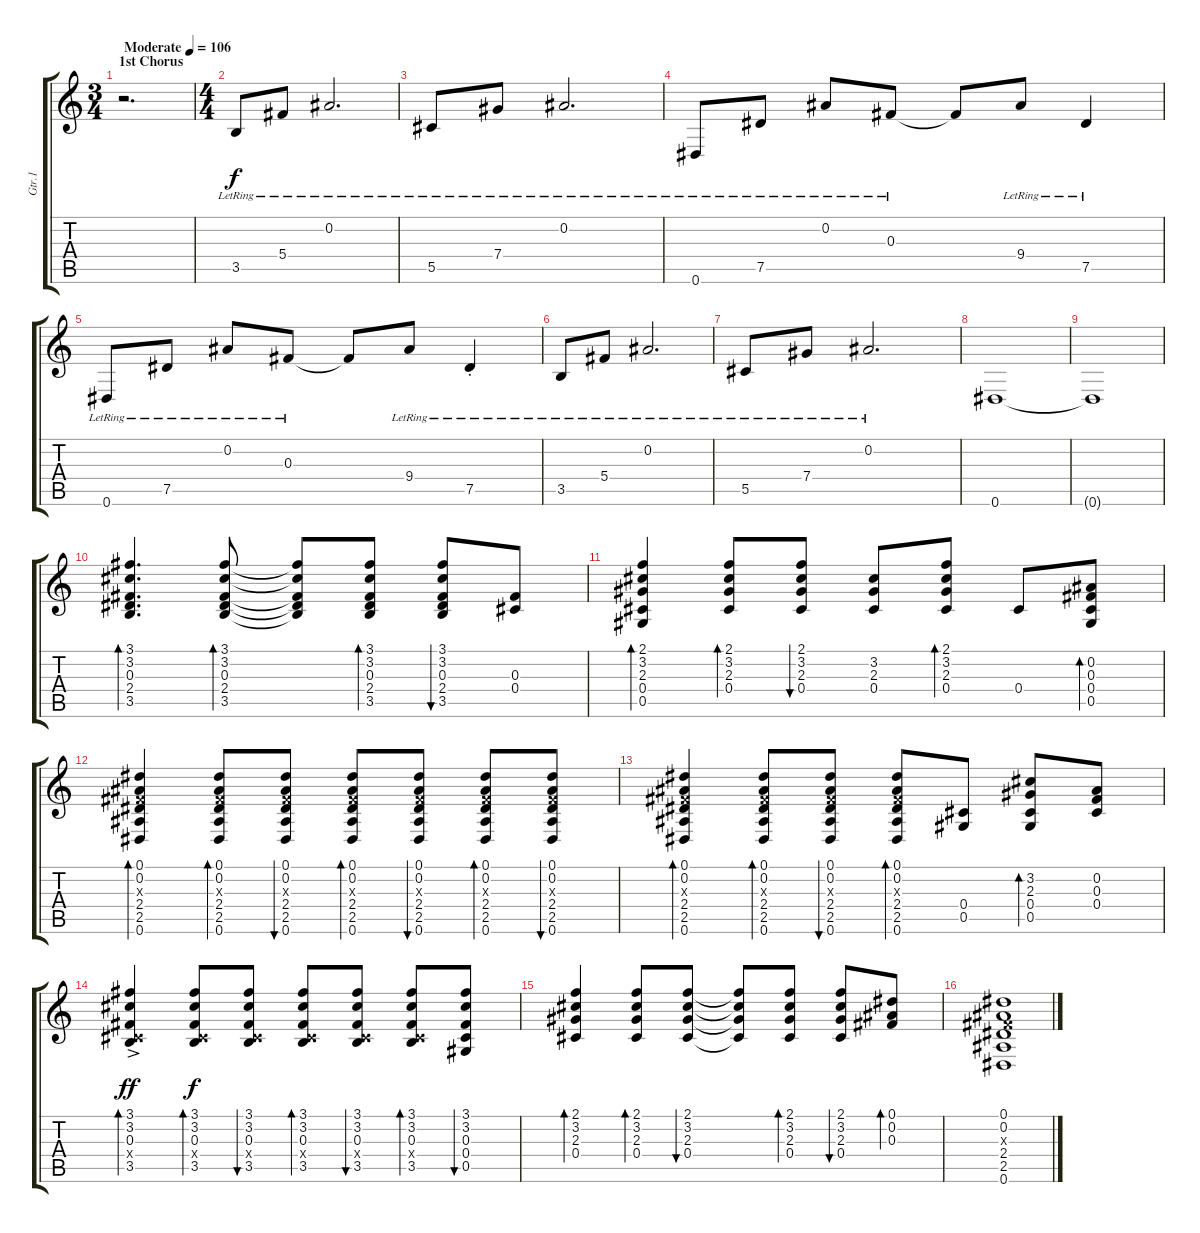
\track ("Gtr.1" "Gtr.1") {instrument acousticguitarsteel}
\staff {score tabs}
\tuning (Eb4 Bb3 Gb3 Db3 Ab2 Eb2) {hide}
\ts (3 4)
\section ("" "1st Chorus")
\tempo (106 "Moderate")
\clef g2
\ks c
r.2{d dy f instrument acousticguitarsteel} |
\ts (4 4)
3.5{lr}.8 5.4{lr}.8 0.2{lr}.2{d} |
5.5{lr}.8 7.4{lr}.8 0.2{lr}.2{d} |
0.6{lr}.8 7.5{lr}.8 0.2{lr}.8 0.3{lr}.8 0.3{t}.8 9.4{lr}.8 7.5{lr}.4 |
0.6{lr}.8 7.5{lr}.8 0.2{lr}.8 0.3{lr}.8 0.3{t}.8 9.4{lr}.8 7.5{st lr}.4 |
3.5{lr}.8 5.4{lr}.8 0.2{lr}.2{d} |
5.5{lr}.8 7.4{lr}.8 0.2{lr}.2{d} |
0.6.1 |
0.6{t}.1 |
(3.1 3.2 0.3 2.4 3.5).4{d bd 30} (3.1 3.2 0.3 2.4 3.5).8{bd 30} (3.1{t} 3.2{t} 0.3{t} 2.4{t} 3.5{t}).8 (3.1 3.2 0.3 2.4 3.5).8{bd 30} (3.1 3.2 0.3 2.4 3.5).8{bu 30} (0.3 0.4).8 |
(2.1 3.2 2.3 0.4 0.5).4{bd 30} (2.1 3.2 2.3 0.4).8{bd 30} (2.1 3.2 2.3 0.4).8{bu 30} (3.2 2.3 0.4).8 (2.1 3.2 2.3 0.4).8{bd 30} 0.4.8 (0.2 0.3 0.4 0.5).8{bd 30} |
(0.1 0.2 0.3{x} 2.4 2.5 0.6).4{bd 30} (0.1 0.2 0.3{x} 2.4 2.5 0.6).8{bd 30} (0.1 0.2 0.3{x} 2.4 2.5 0.6).8{bu 30} (0.1 0.2 0.3{x} 2.4 2.5 0.6).8{bd 30} (0.1 0.2 0.3{x} 2.4 2.5 0.6).8{bu 30} (0.1 0.2 0.3{x} 2.4 2.5 0.6).8{bd 30} (0.1 0.2 0.3{x} 2.4 2.5 0.6).8{bu 30} |
(0.1 0.2 0.3{x} 2.4 2.5 0.6).4{bd 30} (0.1 0.2 0.3{x} 2.4 2.5 0.6).8{bd 30} (0.1 0.2 0.3{x} 2.4 2.5 0.6).8{bu 30} (0.1 0.2 0.3{x} 2.4 2.5 0.6).8{bd 30} (0.4 0.5).8 (3.2 2.3 0.4 0.5).8{bd 60} (0.2 0.3 0.4).8 |
(3.1 3.2 0.3{ac} 0.4{x} 3.5).4{bd 60 dy ff} (3.1 3.2 0.3 0.4{x} 3.5).8{bd 30 dy f} (3.1 3.2 0.3 0.4{x} 3.5).8{bu 30} (3.1 3.2 0.3 0.4{x} 3.5).8{bd 30} (3.1 3.2 0.3 0.4{x} 3.5).8{bu 30} (3.1 3.2 0.3 0.4{x} 3.5).8{bd 30} (3.1 3.2 0.3 0.4 0.5).8{bu 30} |
(2.1 3.2 2.3 0.4).4{bd 60} (2.1 3.2 2.3 0.4).8{bd 30} (2.1 3.2 2.3 0.4).8{bu 60} (2.1{t} 3.2{t} 2.3{t} 0.4{t}).8 (2.1 3.2 2.3 0.4).8{bd 30} (2.1 3.2 2.3 0.4).8{bu 30} (0.1 0.2 0.3).8{bd 30} |
(0.1 0.2 0.3{x} 2.4 2.5 0.6).1
